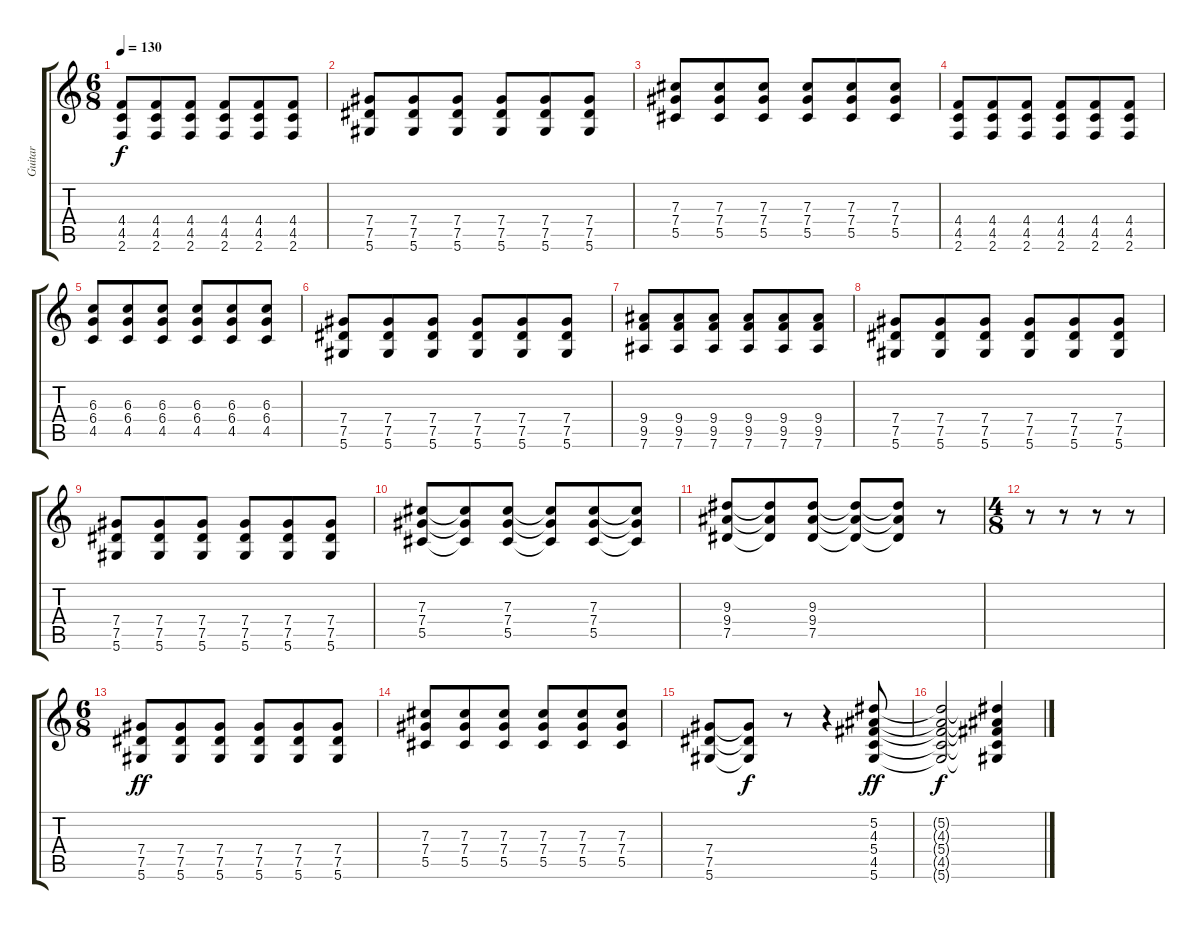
\track ("Guitar" "Guitar") {instrument overdrivenguitar}
\staff {score tabs}
\tuning (Eb4 Bb3 Gb3 Db3 Ab2 Eb2) {hide}
\ts (6 8)
\tempo 130
\clef g2
\ks c
(4.4 4.5 2.6).8{dy f} (4.4 4.5 2.6).8 (4.4 4.5 2.6).8 (4.4 4.5 2.6).8 (4.4 4.5 2.6).8 (4.4 4.5 2.6).8 |
(7.4 7.5 5.6).8 (7.4 7.5 5.6).8 (7.4 7.5 5.6).8 (7.4 7.5 5.6).8 (7.4 7.5 5.6).8 (7.4 7.5 5.6).8 |
(7.3 7.4 5.5).8 (7.3 7.4 5.5).8 (7.3 7.4 5.5).8 (7.3 7.4 5.5).8 (7.3 7.4 5.5).8 (7.3 7.4 5.5).8 |
(4.4 4.5 2.6).8 (4.4 4.5 2.6).8 (4.4 4.5 2.6).8 (4.4 4.5 2.6).8 (4.4 4.5 2.6).8 (4.4 4.5 2.6).8 |
(6.3 6.4 4.5).8 (6.3 6.4 4.5).8 (6.3 6.4 4.5).8 (6.3 6.4 4.5).8 (6.3 6.4 4.5).8 (6.3 6.4 4.5).8 |
(7.4 7.5 5.6).8 (7.4 7.5 5.6).8 (7.4 7.5 5.6).8 (7.4 7.5 5.6).8 (7.4 7.5 5.6).8 (7.4 7.5 5.6).8 |
(9.4 9.5 7.6).8 (9.4 9.5 7.6).8 (9.4 9.5 7.6).8 (9.4 9.5 7.6).8 (9.4 9.5 7.6).8 (9.4 9.5 7.6).8 |
(7.4 7.5 5.6).8 (7.4 7.5 5.6).8 (7.4 7.5 5.6).8 (7.4 7.5 5.6).8 (7.4 7.5 5.6).8 (7.4 7.5 5.6).8 |
(7.4 7.5 5.6).8 (7.4 7.5 5.6).8 (7.4 7.5 5.6).8 (7.4 7.5 5.6).8 (7.4 7.5 5.6).8 (7.4 7.5 5.6).8 |
(7.3 7.4 5.5).8 (7.3{t} 7.4{t} 5.5{t}).8 (7.3 7.4 5.5).8 (7.3{t} 7.4{t} 5.5{t}).8 (7.3 7.4 5.5).8 (7.3{t} 7.4{t} 5.5{t}).8 |
(9.3 9.4 7.5).8 (9.3{t} 9.4{t} 7.5{t}).8 (9.3 9.4 7.5).8 (9.3{t} 9.4{t} 7.5{t}).8 (9.3{t} 9.4{t} 7.5{t}).8 r.8 |
\ts (4 8)
r.8 r.8 r.8 r.8 |
\ts (6 8)
(7.4 7.5 5.6).8{dy ff} (7.4 7.5 5.6).8 (7.4 7.5 5.6).8 (7.4 7.5 5.6).8 (7.4 7.5 5.6).8 (7.4 7.5 5.6).8 |
(7.3 7.4 5.5).8 (7.3 7.4 5.5).8 (7.3 7.4 5.5).8 (7.3 7.4 5.5).8 (7.3 7.4 5.5).8 (7.3 7.4 5.5).8 |
(7.4 7.5 5.6).8 (7.4{t} 7.5{t} 5.6{t}).8{dy f} r.8 r.4 (5.2 4.3 5.4 4.5 5.6).8{dy ff} |
(5.2{t} 4.3{t} 5.4{t} 4.5{t} 5.6{t}).2{dy f} (5.2{t} 4.3{t} 5.4{t} 4.5{t} 5.6{t}).4
